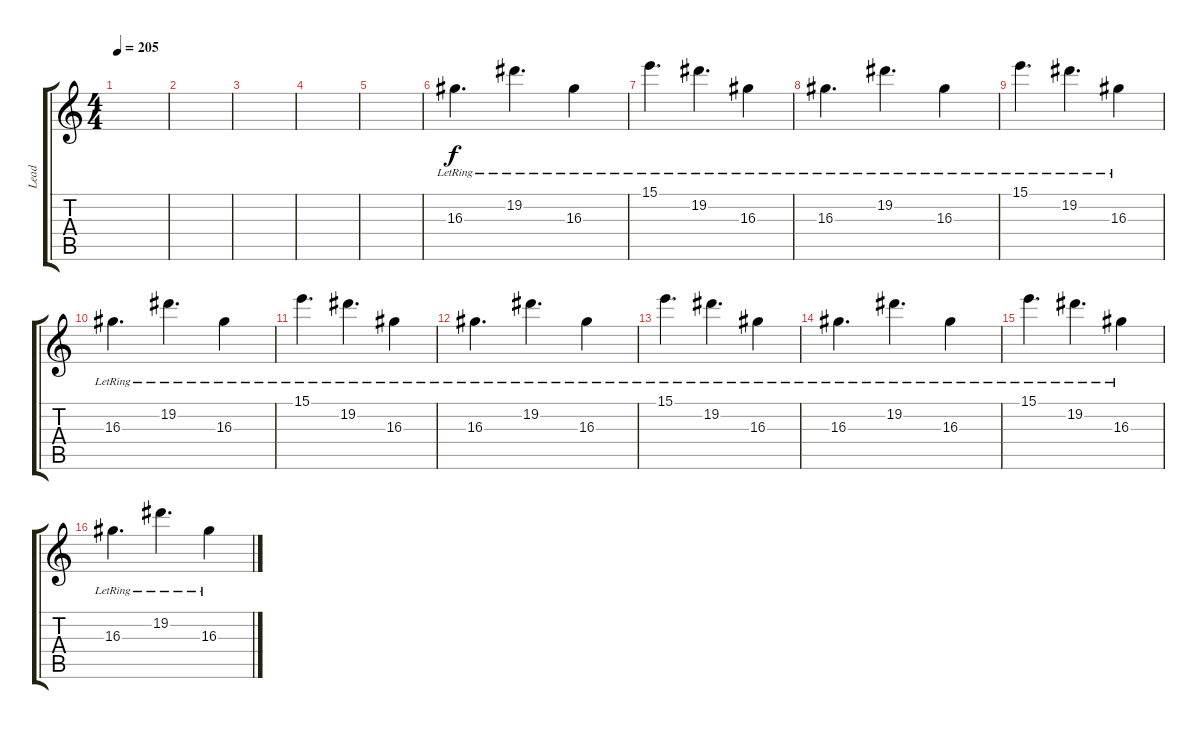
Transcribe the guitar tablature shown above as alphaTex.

\track ("Lead" "Lead") {instrument distortionguitar}
\staff {score tabs}
\tuning (Db4 Ab3 E3 B2 Gb2 Db2) {hide}
\ts (4 4)
\tempo 205
\clef g2
\ks c
|
|
|
|
|
16.3{lr}.4{d} 19.2{lr}.4{d} 16.3{lr}.4 |
15.1{lr}.4{d} 19.2{lr}.4{d} 16.3{lr}.4 |
16.3{lr}.4{d} 19.2{lr}.4{d} 16.3{lr}.4 |
15.1{lr}.4{d} 19.2{lr}.4{d} 16.3{lr}.4 |
16.3{lr}.4{d} 19.2{lr}.4{d} 16.3{lr}.4 |
15.1{lr}.4{d} 19.2{lr}.4{d} 16.3{lr}.4 |
16.3{lr}.4{d} 19.2{lr}.4{d} 16.3{lr}.4 |
15.1{lr}.4{d} 19.2{lr}.4{d} 16.3{lr}.4 |
16.3{lr}.4{d} 19.2{lr}.4{d} 16.3{lr}.4 |
15.1{lr}.4{d} 19.2{lr}.4{d} 16.3{lr}.4 |
16.3{lr}.4{d} 19.2{lr}.4{d} 16.3{lr}.4
